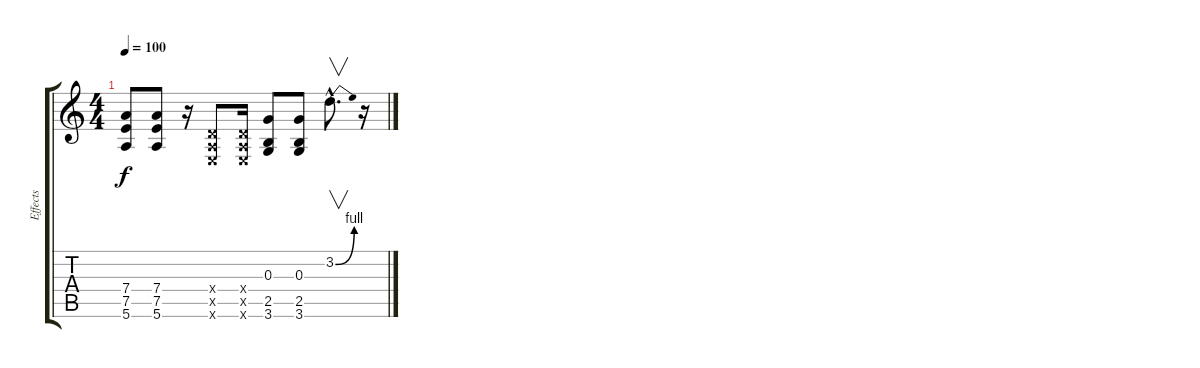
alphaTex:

\track ("Effects" "Effects") {instrument acousticguitarnylon}
\staff {score tabs}
\tuning (E4 B3 G3 D3 A2 E2) {hide}
\ts (4 4)
\tempo 100
\clef g2
\ks c
(7.4 7.5 5.6).8{dy f} (7.4 7.5 5.6).8 r.16 (0.4{x} 0.5{x} 0.6{x}).8 (0.4{x} 0.5{x} 0.6{x}).16 (0.3 2.5 3.6).8 (0.3 2.5 3.6).8 3.2{be (bend 0 0 60 4) hac}.8{v d} r.16
